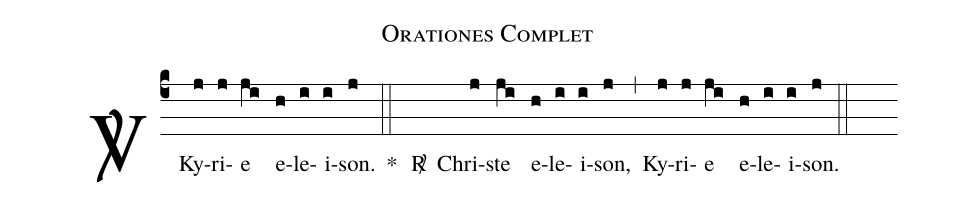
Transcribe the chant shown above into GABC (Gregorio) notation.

name: Orationes Complet;
%%
(c4) <sp>V/</sp>() Ky(j)ri(j)e(ji) e(h)le(i)i(i)son.(j) *(::) <sp>R/</sp>() Chri(j)ste(ji) e(h)le(i)i(i)son,(j) (,) Ky(j)ri(j)e(ji) e(h)le(i)i(i)son.(j) (::)
